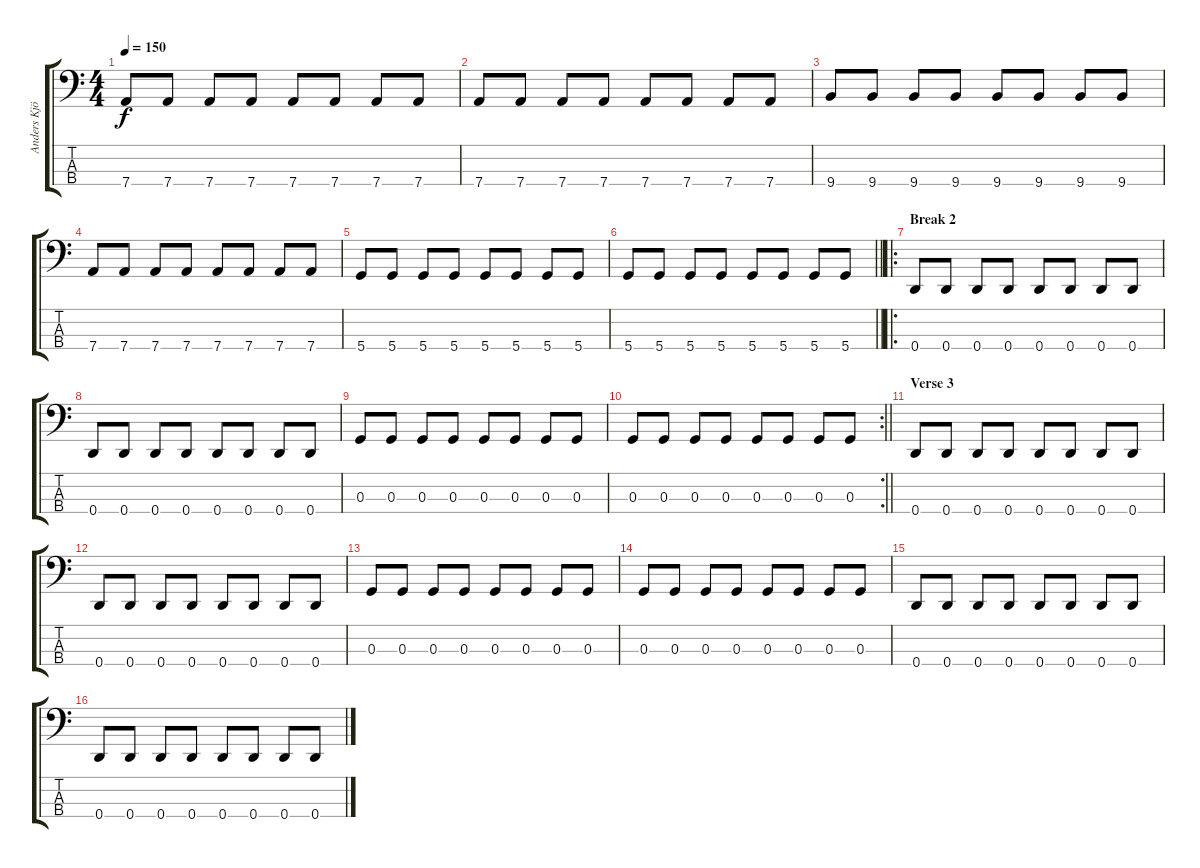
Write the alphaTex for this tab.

\track ("Anders Kjölholm" "Anders Kjö") {instrument electricbassfinger}
\staff {score tabs}
\tuning (F2 C2 G1 D1) {hide}
\ts (4 4)
\tempo 150
\clef f4
\ks c
7.4.8{dy f} 7.4.8 7.4.8 7.4.8 7.4.8 7.4.8 7.4.8 7.4.8 |
7.4.8 7.4.8 7.4.8 7.4.8 7.4.8 7.4.8 7.4.8 7.4.8 |
9.4.8 9.4.8 9.4.8 9.4.8 9.4.8 9.4.8 9.4.8 9.4.8 |
7.4.8 7.4.8 7.4.8 7.4.8 7.4.8 7.4.8 7.4.8 7.4.8 |
5.4.8 5.4.8 5.4.8 5.4.8 5.4.8 5.4.8 5.4.8 5.4.8 |
\barLineRight lightlight
5.4.8 5.4.8 5.4.8 5.4.8 5.4.8 5.4.8 5.4.8 5.4.8 |
\ro
\section ("" "Break 2")
0.4.8 0.4.8 0.4.8 0.4.8 0.4.8 0.4.8 0.4.8 0.4.8 |
0.4.8 0.4.8 0.4.8 0.4.8 0.4.8 0.4.8 0.4.8 0.4.8 |
0.3.8 0.3.8 0.3.8 0.3.8 0.3.8 0.3.8 0.3.8 0.3.8 |
\rc 2
\barLineRight lightlight
0.3.8 0.3.8 0.3.8 0.3.8 0.3.8 0.3.8 0.3.8 0.3.8 |
\section ("" "Verse 3")
0.4.8 0.4.8 0.4.8 0.4.8 0.4.8 0.4.8 0.4.8 0.4.8 |
0.4.8 0.4.8 0.4.8 0.4.8 0.4.8 0.4.8 0.4.8 0.4.8 |
0.3.8 0.3.8 0.3.8 0.3.8 0.3.8 0.3.8 0.3.8 0.3.8 |
0.3.8 0.3.8 0.3.8 0.3.8 0.3.8 0.3.8 0.3.8 0.3.8 |
0.4.8 0.4.8 0.4.8 0.4.8 0.4.8 0.4.8 0.4.8 0.4.8 |
0.4.8 0.4.8 0.4.8 0.4.8 0.4.8 0.4.8 0.4.8 0.4.8
